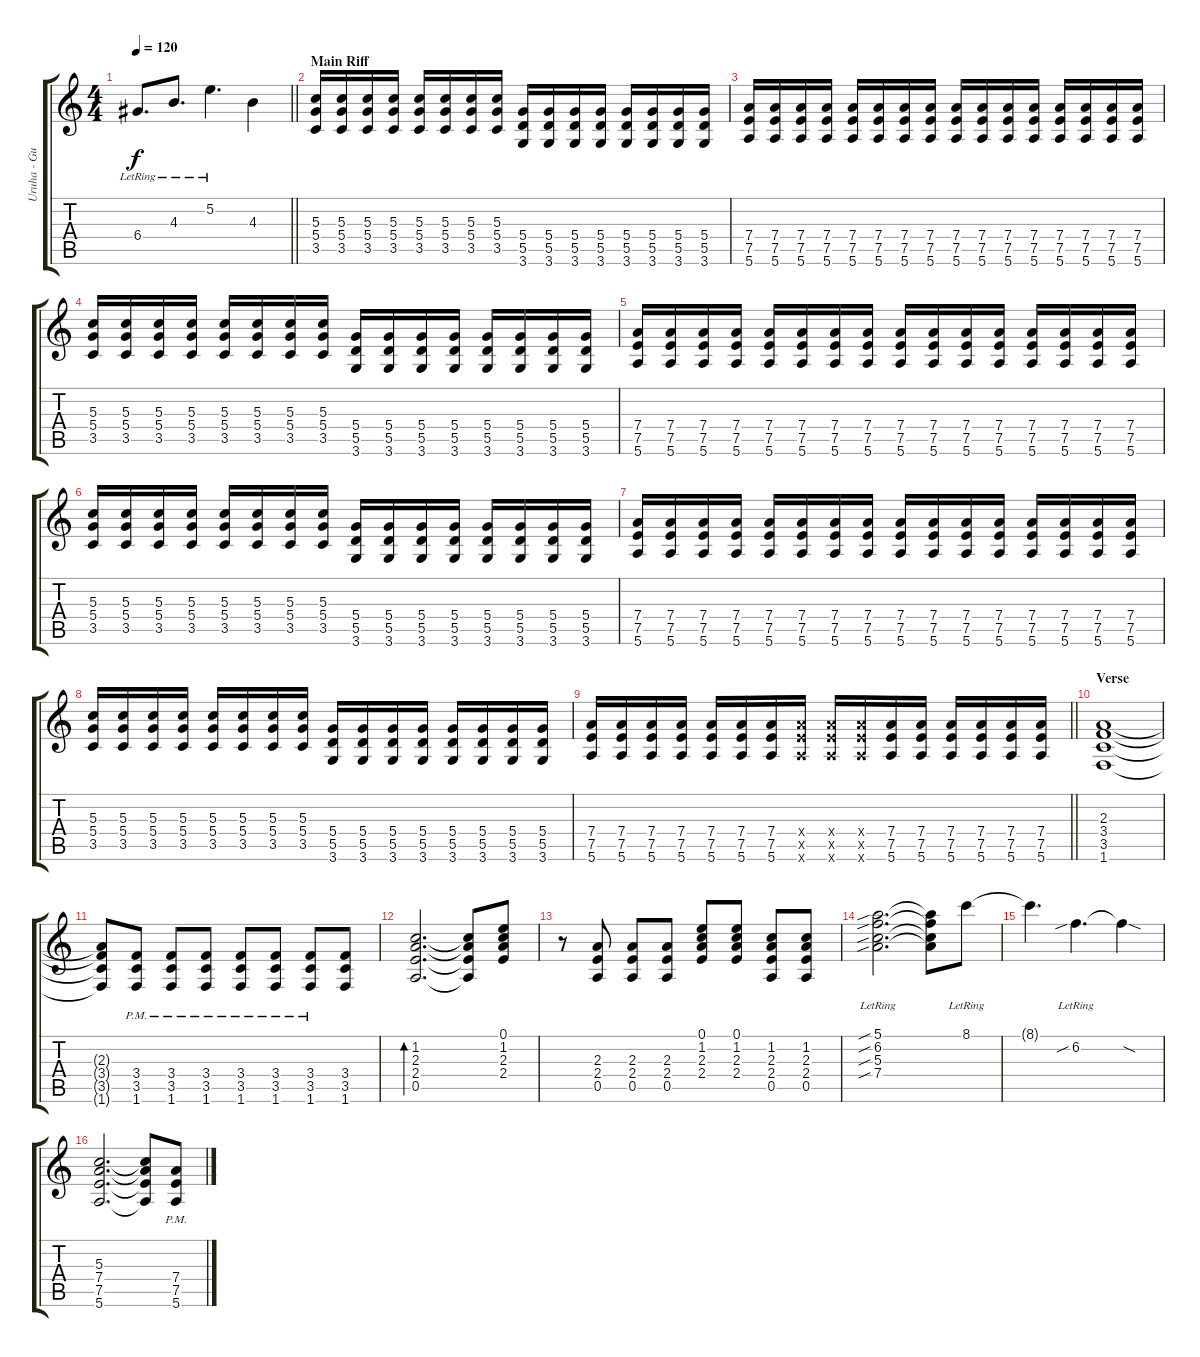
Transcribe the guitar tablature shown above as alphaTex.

\track ("Uruha - Guitar 1" "Uruha - Gu") {instrument overdrivenguitar}
\staff {score tabs}
\tuning (E4 B3 G3 D3 A2 E2) {hide}
\ts (4 4)
\tempo 120
\clef g2
\barLineRight lightlight
\ks c
6.4{lr}.8{d dy f} 4.3{lr}.8{d} 5.2{lr}.4{d} 4.3.4 |
\section ("" "Main Riff")
(5.3 5.4 3.5).16 (5.3 5.4 3.5).16 (5.3 5.4 3.5).16 (5.3 5.4 3.5).16 (5.3 5.4 3.5).16 (5.3 5.4 3.5).16 (5.3 5.4 3.5).16 (5.3 5.4 3.5).16 (5.4 5.5 3.6).16 (5.4 5.5 3.6).16 (5.4 5.5 3.6).16 (5.4 5.5 3.6).16 (5.4 5.5 3.6).16 (5.4 5.5 3.6).16 (5.4 5.5 3.6).16 (5.4 5.5 3.6).16 |
(7.4 7.5 5.6).16 (7.4 7.5 5.6).16 (7.4 7.5 5.6).16 (7.4 7.5 5.6).16 (7.4 7.5 5.6).16 (7.4 7.5 5.6).16 (7.4 7.5 5.6).16 (7.4 7.5 5.6).16 (7.4 7.5 5.6).16 (7.4 7.5 5.6).16 (7.4 7.5 5.6).16 (7.4 7.5 5.6).16 (7.4 7.5 5.6).16 (7.4 7.5 5.6).16 (7.4 7.5 5.6).16 (7.4 7.5 5.6).16 |
(5.3 5.4 3.5).16 (5.3 5.4 3.5).16 (5.3 5.4 3.5).16 (5.3 5.4 3.5).16 (5.3 5.4 3.5).16 (5.3 5.4 3.5).16 (5.3 5.4 3.5).16 (5.3 5.4 3.5).16 (5.4 5.5 3.6).16 (5.4 5.5 3.6).16 (5.4 5.5 3.6).16 (5.4 5.5 3.6).16 (5.4 5.5 3.6).16 (5.4 5.5 3.6).16 (5.4 5.5 3.6).16 (5.4 5.5 3.6).16 |
(7.4 7.5 5.6).16 (7.4 7.5 5.6).16 (7.4 7.5 5.6).16 (7.4 7.5 5.6).16 (7.4 7.5 5.6).16 (7.4 7.5 5.6).16 (7.4 7.5 5.6).16 (7.4 7.5 5.6).16 (7.4 7.5 5.6).16 (7.4 7.5 5.6).16 (7.4 7.5 5.6).16 (7.4 7.5 5.6).16 (7.4 7.5 5.6).16 (7.4 7.5 5.6).16 (7.4 7.5 5.6).16 (7.4 7.5 5.6).16 |
(5.3 5.4 3.5).16 (5.3 5.4 3.5).16 (5.3 5.4 3.5).16 (5.3 5.4 3.5).16 (5.3 5.4 3.5).16 (5.3 5.4 3.5).16 (5.3 5.4 3.5).16 (5.3 5.4 3.5).16 (5.4 5.5 3.6).16 (5.4 5.5 3.6).16 (5.4 5.5 3.6).16 (5.4 5.5 3.6).16 (5.4 5.5 3.6).16 (5.4 5.5 3.6).16 (5.4 5.5 3.6).16 (5.4 5.5 3.6).16 |
(7.4 7.5 5.6).16 (7.4 7.5 5.6).16 (7.4 7.5 5.6).16 (7.4 7.5 5.6).16 (7.4 7.5 5.6).16 (7.4 7.5 5.6).16 (7.4 7.5 5.6).16 (7.4 7.5 5.6).16 (7.4 7.5 5.6).16 (7.4 7.5 5.6).16 (7.4 7.5 5.6).16 (7.4 7.5 5.6).16 (7.4 7.5 5.6).16 (7.4 7.5 5.6).16 (7.4 7.5 5.6).16 (7.4 7.5 5.6).16 |
(5.3 5.4 3.5).16 (5.3 5.4 3.5).16 (5.3 5.4 3.5).16 (5.3 5.4 3.5).16 (5.3 5.4 3.5).16 (5.3 5.4 3.5).16 (5.3 5.4 3.5).16 (5.3 5.4 3.5).16 (5.4 5.5 3.6).16 (5.4 5.5 3.6).16 (5.4 5.5 3.6).16 (5.4 5.5 3.6).16 (5.4 5.5 3.6).16 (5.4 5.5 3.6).16 (5.4 5.5 3.6).16 (5.4 5.5 3.6).16 |
\barLineRight lightlight
(7.4 7.5 5.6).16 (7.4 7.5 5.6).16 (7.4 7.5 5.6).16 (7.4 7.5 5.6).16 (7.4 7.5 5.6).16 (7.4 7.5 5.6).16 (7.4 7.5 5.6).16 (7.4{x} 7.5{x} 5.6{x}).16 (7.4{x} 7.5{x} 5.6{x}).16 (7.4{x} 7.5{x} 5.6{x}).16 (7.4 7.5 5.6).16 (7.4 7.5 5.6).16 (7.4 7.5 5.6).16 (7.4 7.5 5.6).16 (7.4 7.5 5.6).16 (7.4 7.5 5.6).16 |
\section ("" "Verse")
(2.3 3.4 3.5 1.6).1 |
(2.3{t} 3.4{t} 3.5{t} 1.6{t}).8 (3.4{pm} 3.5{pm} 1.6{pm}).8 (3.4{pm} 3.5{pm} 1.6{pm}).8 (3.4{pm} 3.5{pm} 1.6{pm}).8 (3.4{pm} 3.5{pm} 1.6{pm}).8 (3.4{pm} 3.5{pm} 1.6{pm}).8 (3.4{pm} 3.5{pm} 1.6{pm}).8 (3.4 3.5 1.6).8 |
(1.2 2.3 2.4 0.5).2{d bd 240} (1.2{t} 2.3{t} 2.4{t} 0.5{t}).8 (0.1 1.2 2.3 2.4).8 |
r.8 (2.3 2.4 0.5).8 (2.3 2.4 0.5).8 (2.3 2.4 0.5).8 (0.1 1.2 2.3 2.4).8 (0.1 1.2 2.3 2.4).8 (1.2 2.3 2.4 0.5).8 (1.2 2.3 2.4 0.5).8 |
(5.1{sib lr} 6.2{sib lr} 5.3{sib lr} 7.4{sib lr}).2{d} (5.1{t} 6.2{t} 5.3{t} 7.4{t}).8 8.1{lr}.8 |
8.1{t}.4{d} 6.2{sib lr}.4{d} 6.2{sod t}.4 |
(5.3 7.4 7.5 5.6).2{d} (5.3{t} 7.4{t} 7.5{t} 5.6{t}).8 (7.4{pm} 7.5{pm} 5.6{pm}).8
